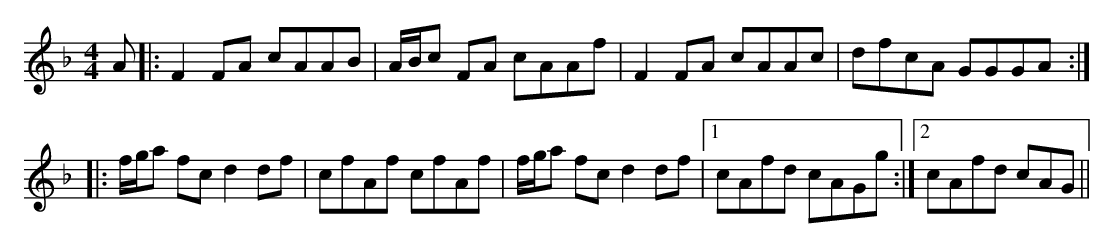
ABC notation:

X:1
M:4/4
K:F
A|:F2FA cAAB|A/B/c FA cAAf|F2FA cAAc|dfcA GGGA:|
|:f/g/a fcd2df|cfAf cfAf|f/g/a fcd2df|1 cAfd cAGg:|2 cAfd cAG||
